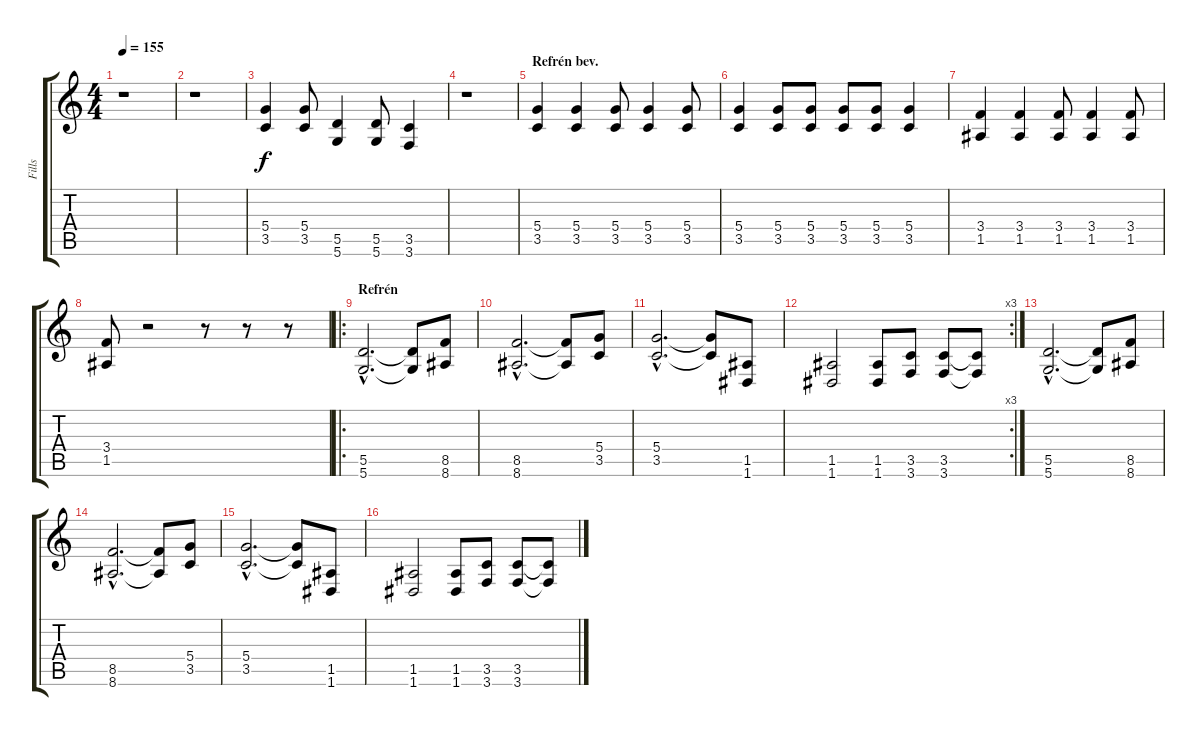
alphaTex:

\track ("Fills" "Fills") {instrument distortionguitar}
\staff {score tabs}
\tuning (E4 B3 G3 D3 A2 D2) {hide}
\ts (4 4)
\tempo 155
\clef g2
\ks c
r.1{dy f} |
r.1 |
(5.4 3.5).4 (5.4 3.5).8 (5.5 5.6).4 (5.5 5.6).8 (3.5 3.6).4 |
r.1 |
\section ("" "Refrén bev.")
(5.4 3.5).4 (5.4 3.5).4 (5.4 3.5).8 (5.4 3.5).4 (5.4 3.5).8 |
(5.4 3.5).4 (5.4 3.5).8 (5.4 3.5).8 (5.4 3.5).8 (5.4 3.5).8 (5.4 3.5).4 |
(3.4 1.5).4 (3.4 1.5).4 (3.4 1.5).8 (3.4 1.5).4 (3.4 1.5).8 |
(3.4 1.5).8 r.2 r.8 r.8 r.8 |
\ro
\section ("" "Refrén")
(5.5{hac} 5.6{hac}).2{d} (5.5{t} 5.6{t}).8 (8.5 8.6).8 |
(8.5{hac} 8.6{hac}).2{d} (8.5{t} 8.6{t}).8 (5.4 3.5).8 |
(5.4{hac} 3.5{hac}).2{d} (5.4{t} 3.5{t}).8 (1.5 1.6).8 |
\rc 3
(1.5 1.6).2 (1.5 1.6).8 (3.5 3.6).8 (3.5 3.6).8 (3.5{t} 3.6{t}).8 |
(5.5{hac} 5.6{hac}).2{d} (5.5{t} 5.6{t}).8 (8.5 8.6).8 |
(8.5{hac} 8.6{hac}).2{d} (8.5{t} 8.6{t}).8 (5.4 3.5).8 |
(5.4{hac} 3.5{hac}).2{d} (5.4{t} 3.5{t}).8 (1.5 1.6).8 |
(1.5 1.6).2 (1.5 1.6).8 (3.5 3.6).8 (3.5 3.6).8 (3.5{t} 3.6{t}).8
